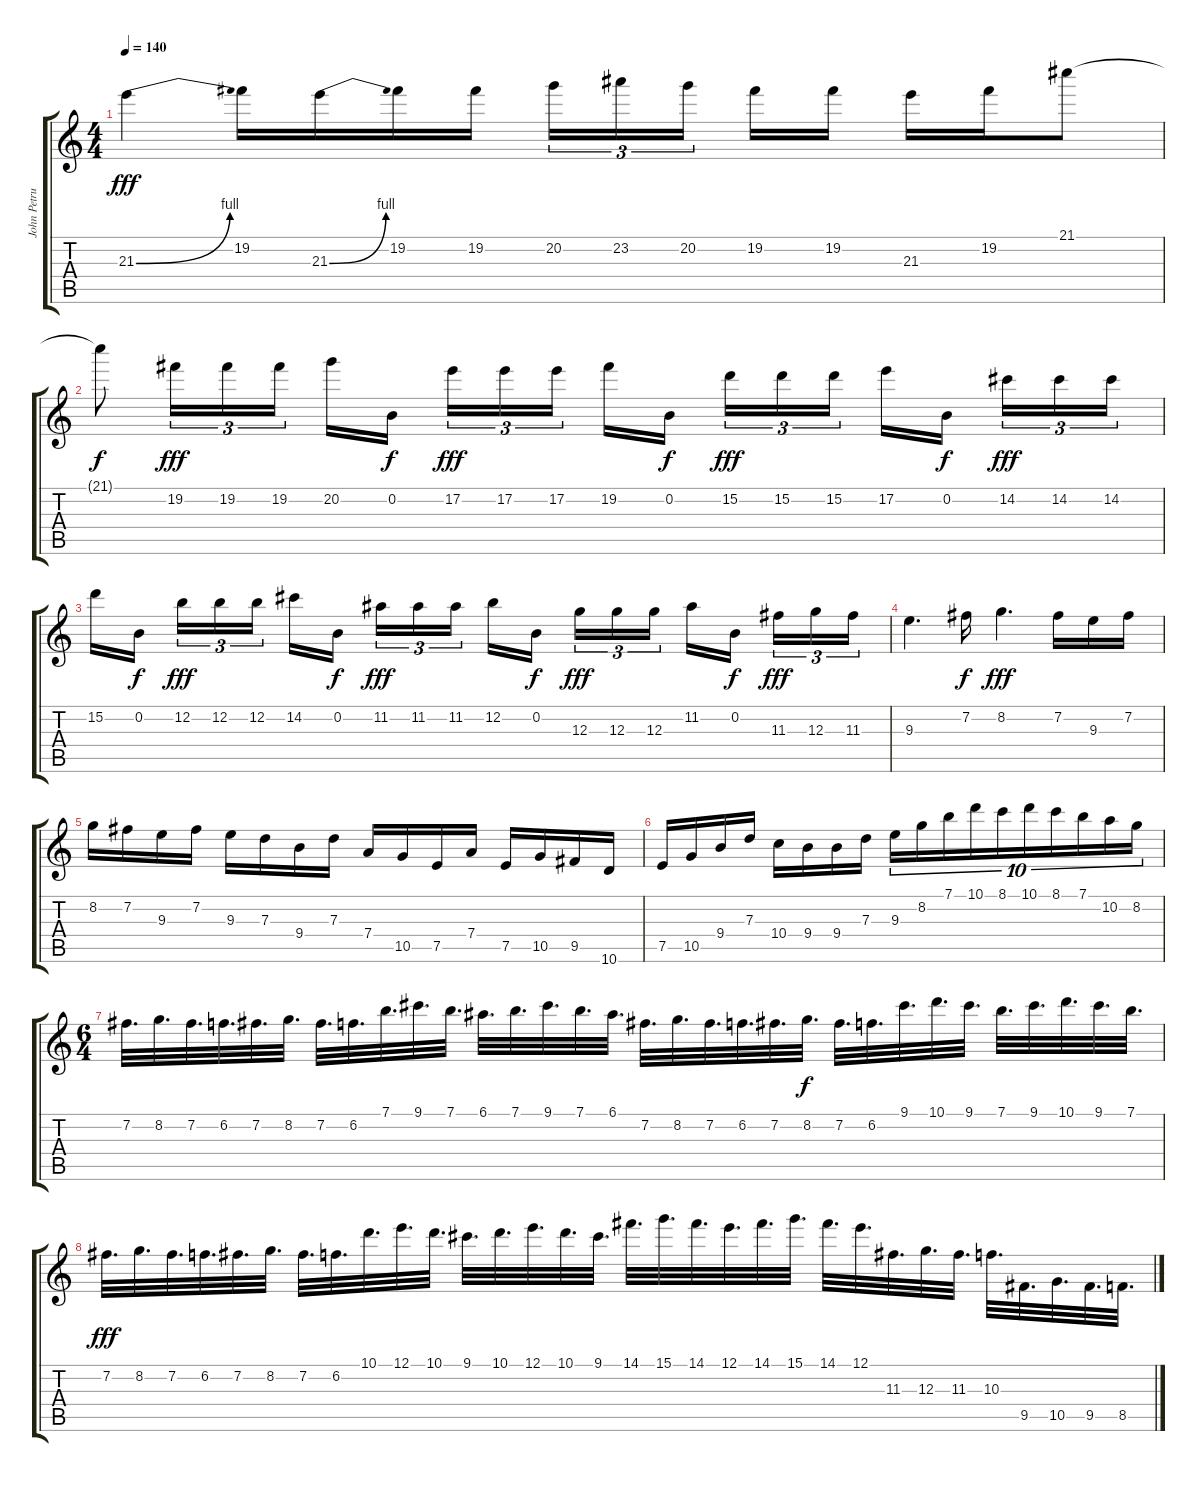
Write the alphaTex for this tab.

\track ("John Petrucci Solo" "John Petru") {instrument distortionguitar}
\staff {score tabs}
\tuning (E4 B3 G3 D3 A2 E2) {hide}
\ts (4 4)
\tempo 140
\clef g2
\ks c
21.3{be (bend 0 0 60 4)}.4{dy fff} 19.2.16 21.3{be (bend 0 0 60 4)}.16 19.2.16 19.2.16 20.2.16{tu (3 2)} 23.2.16{tu (3 2)} 20.2.16{tu (3 2) beam splitsecondary} 19.2.16 19.2.16 21.3.16 19.2.16 21.1.8 |
21.1{t}.8{dy f} 19.2.16{tu (3 2) dy fff} 19.2.16{tu (3 2)} 19.2.16{tu (3 2)} 20.2.16 0.2.16{dy f beam splitsecondary} 17.2.16{tu (3 2) dy fff} 17.2.16{tu (3 2)} 17.2.16{tu (3 2)} 19.2.16 0.2.16{dy f beam splitsecondary} 15.2.16{tu (3 2) dy fff} 15.2.16{tu (3 2)} 15.2.16{tu (3 2)} 17.2.16 0.2.16{dy f beam splitsecondary} 14.2.16{tu (3 2) dy fff} 14.2.16{tu (3 2)} 14.2.16{tu (3 2)} |
15.2.16 0.2.16{dy f beam splitsecondary} 12.2.16{tu (3 2) dy fff} 12.2.16{tu (3 2)} 12.2.16{tu (3 2)} 14.2.16 0.2.16{dy f beam splitsecondary} 11.2.16{tu (3 2) dy fff} 11.2.16{tu (3 2)} 11.2.16{tu (3 2)} 12.2.16 0.2.16{dy f beam splitsecondary} 12.3.16{tu (3 2) dy fff} 12.3.16{tu (3 2)} 12.3.16{tu (3 2)} 11.2.16 0.2.16{dy f beam splitsecondary} 11.3.16{tu (3 2) dy fff} 12.3.16{tu (3 2)} 11.3.16{tu (3 2)} |
9.3.4{d} 7.2.16{dy f} 8.2.4{d dy fff} 7.2.16 9.3.16 7.2.16 |
8.2.16 7.2.16 9.3.16 7.2.16 9.3.16 7.3.16 9.4.16 7.3.16 7.4.16 10.5.16 7.5.16 7.4.16 7.5.16 10.5.16 9.5.16 10.6.16 |
7.5.16 10.5.16 9.4.16 7.3.16 10.4.16 9.4.16 9.4.16 7.3.16 9.3.16{tu (10 8)} 8.2.16{tu (10 8)} 7.1.16{tu (10 8)} 10.1.16{tu (10 8)} 8.1.16{tu (10 8)} 10.1.16{tu (10 8)} 8.1.16{tu (10 8)} 7.1.16{tu (10 8)} 10.2.16{tu (10 8)} 8.2.16{tu (10 8)} |
\ts (6 4)
7.2.32{d} 8.2.32{d} 7.2.32{d} 6.2.32{d} 7.2.32{d} 8.2.32{d} 7.2.32{d} 6.2.32{d} 7.1.32{d} 9.1.32{d} 7.1.32{d} 6.1.32{d} 7.1.32{d} 9.1.32{d} 7.1.32{d} 6.1.32{d} 7.2.32{d} 8.2.32{d} 7.2.32{d} 6.2.32{d} 7.2.32{d} 8.2.32{d dy f} 7.2.32{d} 6.2.32{d} 9.1.32{d} 10.1.32{d} 9.1.32{d} 7.1.32{d} 9.1.32{d} 10.1.32{d} 9.1.32{d} 7.1.32{d} |
7.2.32{d dy fff} 8.2.32{d} 7.2.32{d} 6.2.32{d} 7.2.32{d} 8.2.32{d} 7.2.32{d} 6.2.32{d} 10.1.32{d} 12.1.32{d} 10.1.32{d} 9.1.32{d} 10.1.32{d} 12.1.32{d} 10.1.32{d} 9.1.32{d} 14.1.32{d} 15.1.32{d} 14.1.32{d} 12.1.32{d} 14.1.32{d} 15.1.32{d} 14.1.32{d} 12.1.32{d} 11.3.32{d} 12.3.32{d} 11.3.32{d} 10.3.32{d} 9.5.32{d} 10.5.32{d} 9.5.32{d} 8.5.32{d}
